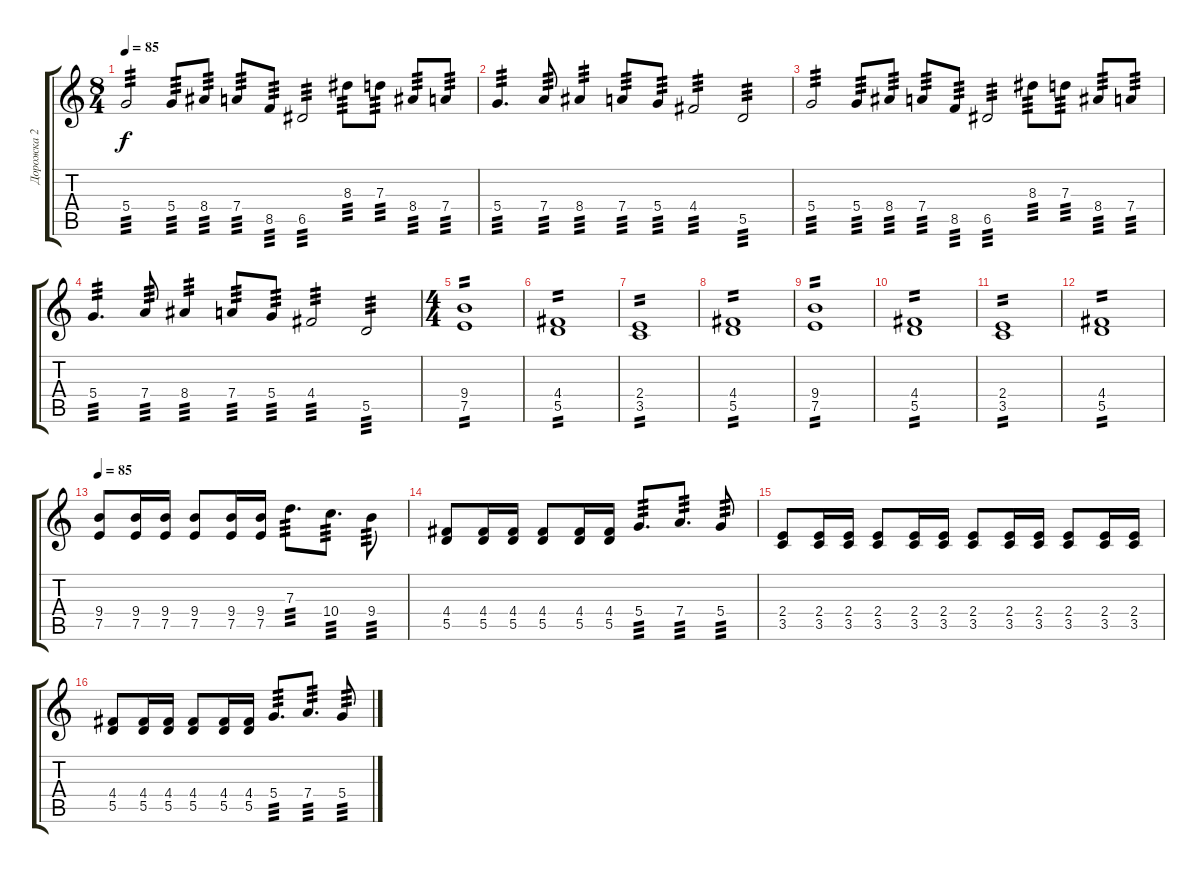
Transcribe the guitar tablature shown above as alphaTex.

\track ("Дорожка 2" "Дорожка 2") {instrument distortionguitar}
\staff {score tabs}
\tuning (E4 B3 G3 D3 A2 E2) {hide}
\ts (8 4)
\tempo 85
\clef g2
\ks c
5.4.2{tp 3 dy f} 5.4.8{tp 3} 8.4.8{tp 3} 7.4.8{tp 3} 8.5.8{tp 3} 6.5.2{tp 3} 8.3.8{tp 3} 7.3.8{tp 3} 8.4.8{tp 3} 7.4.8{tp 3} |
5.4.4{d tp 3} 7.4.8{tp 3} 8.4.4{tp 3} 7.4.8{tp 3} 5.4.8{tp 3} 4.4.2{tp 3} 5.5.2{tp 3} |
5.4.2{tp 3} 5.4.8{tp 3} 8.4.8{tp 3} 7.4.8{tp 3} 8.5.8{tp 3} 6.5.2{tp 3} 8.3.8{tp 3} 7.3.8{tp 3} 8.4.8{tp 3} 7.4.8{tp 3} |
5.4.4{d tp 3} 7.4.8{tp 3} 8.4.4{tp 3} 7.4.8{tp 3} 5.4.8{tp 3} 4.4.2{tp 3} 5.5.2{tp 3} |
\ts (4 4)
(9.4 7.5).1{tp 2} |
(4.4 5.5).1{tp 2} |
(2.4 3.5).1{tp 2} |
(4.4 5.5).1{tp 2} |
(9.4 7.5).1{tp 2} |
(4.4 5.5).1{tp 2} |
(2.4 3.5).1{tp 2} |
(4.4 5.5).1{tp 2} |
\tempo 85
(9.4 7.5).8 (9.4 7.5).16 (9.4 7.5).16 (9.4 7.5).8 (9.4 7.5).16 (9.4 7.5).16 7.3.8{d tp 3} 10.4.8{d tp 3} 9.4.8{tp 3} |
(4.4 5.5).8 (4.4 5.5).16 (4.4 5.5).16 (4.4 5.5).8 (4.4 5.5).16 (4.4 5.5).16 5.4.8{d tp 3} 7.4.8{d tp 3} 5.4.8{tp 3} |
(2.4 3.5).8 (2.4 3.5).16 (2.4 3.5).16 (2.4 3.5).8 (2.4 3.5).16 (2.4 3.5).16 (2.4 3.5).8 (2.4 3.5).16 (2.4 3.5).16 (2.4 3.5).8 (2.4 3.5).16 (2.4 3.5).16 |
(4.4 5.5).8 (4.4 5.5).16 (4.4 5.5).16 (4.4 5.5).8 (4.4 5.5).16 (4.4 5.5).16 5.4.8{d tp 3} 7.4.8{d tp 3} 5.4.8{tp 3}
